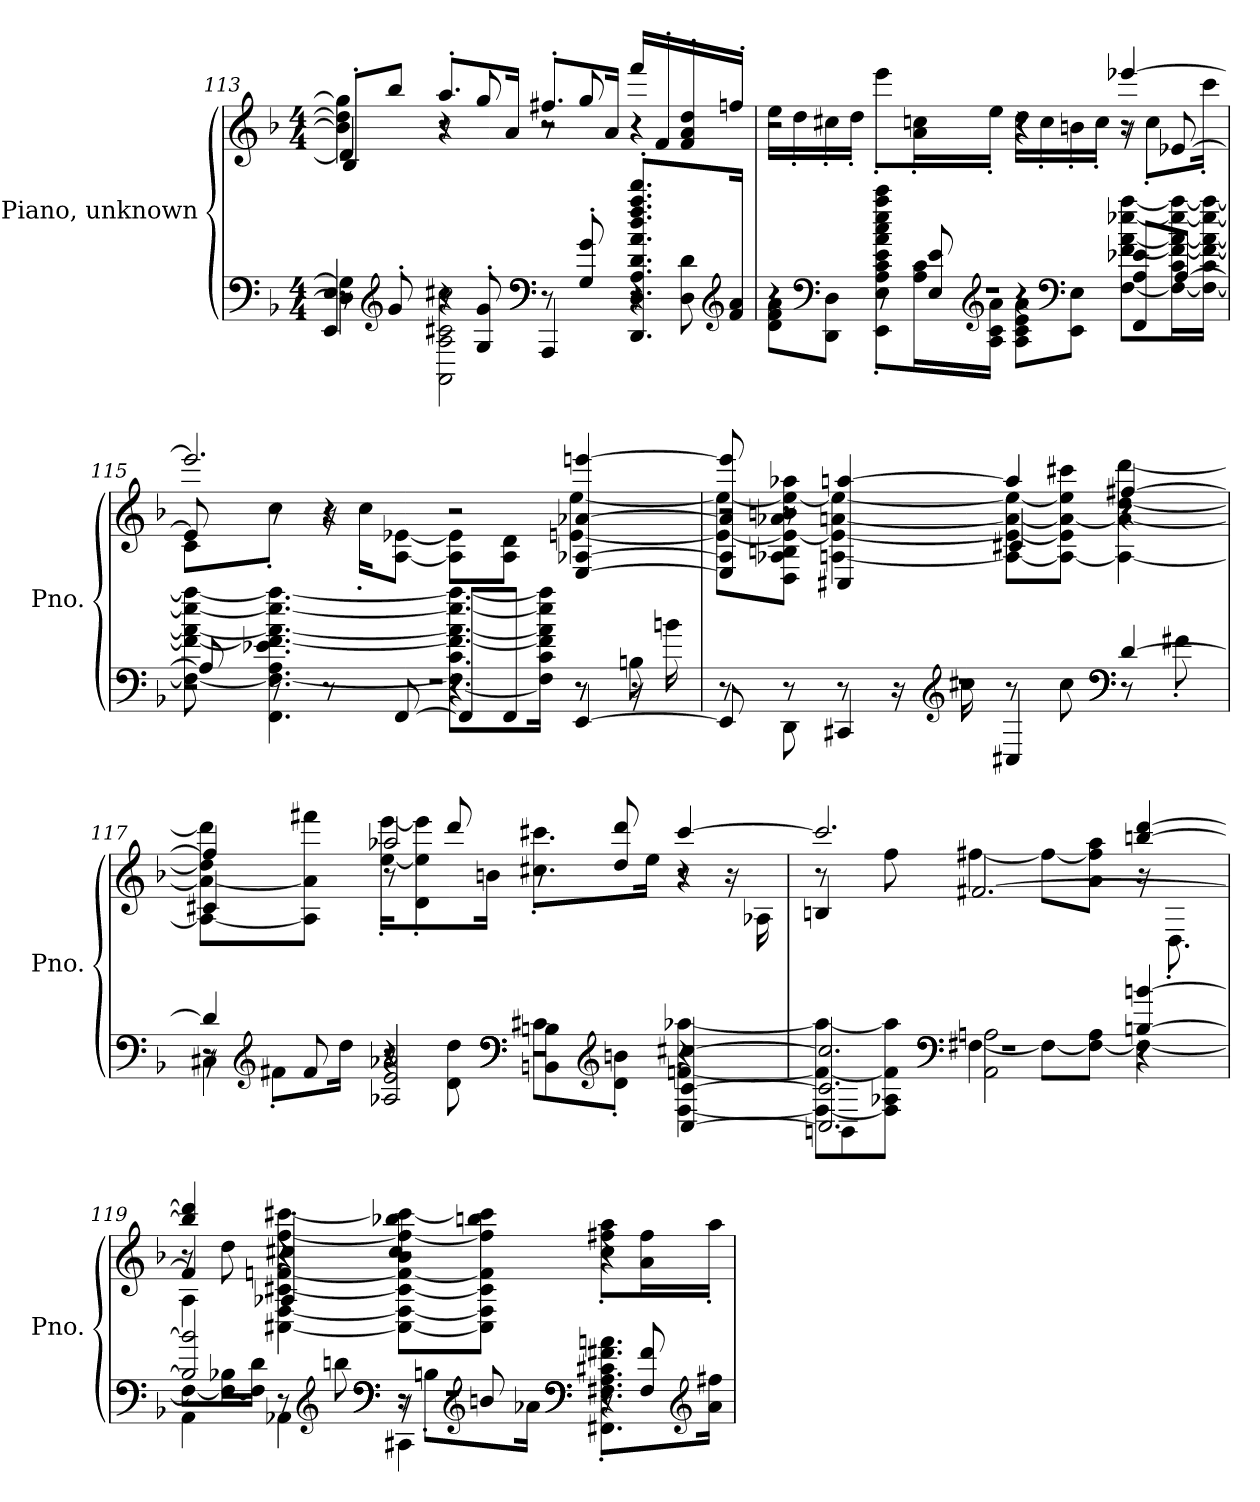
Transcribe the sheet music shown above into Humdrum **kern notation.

**kern	**kern
*part1	*part1
*staff2	*staff1
*I"Piano, unknown	*
*I'Pno.	*
*clefF4	*clefG2
*k[b-]	*k[b-]
*M4/4	*M4/4
=113	=113
*^	*^
*	*^	*	*^
8r	4D\] 4G\]	4EE/ 4E/	4d/]	4b-\] 4dd\] 4gg\]	8B-'/L
*clefG2	*	*	*	*	*
8g'/	.	.	.	.	8bb-/J
8r	2AA\ 2A\ 2c#X\ 2cc#X\	4r	8r	4r	8.aa'/L
8G/' 8g/'	.	.	8gg/	.	.
.	.	.	.	.	16a/Jk
*clefF4	*	*	*	*	*
8r	.	4AAA/	8r	2r	8.ff#X'/L
8G/' 8g/'	.	.	8gg/	.	.
.	.	.	.	.	16a/Jk
8.DD/' 8.D/' 8.A/' 8.d/' 8.a/' 8.dd/' 8.ff/' 8.aa/' 8.ddd/'L	8r	4r	4r	.	16fff/LL
.	.	.	.	.	16f'/
.	8D\ 8d\	.	.	.	16f/' 16a/' 16dd/'
*clefG2	*	*	*	*	*
16f/ 16a/Jk	.	.	.	.	16ffn'/JJ
!!LO:LB:g=z	!!	!!
=114	=114	=114	=114	=114	=114
1r	8d\ 8f\ 8a\L	4r	2r	16ee\LL	2r
.	.	.	.	16dd'\	.
*clefF4	*	*	*	*	*
.	8DD\ 8D\J	.	.	16cc#X'\	.
.	.	.	.	16dd'\JJ	.
.	8EE\' 8E\' 8A\' 8c\' 8e\' 8a\' 8cc\' 8ee\' 8aa\' 8ccc\'L	8r	.	8eee'\L	.
.	16A\ 16c\L	8E/ 8e/	.	16a\' 16ccn\'L	.
*clefG2	*	*	*	*	*
.	16A\ 16c\ 16a\JJ	.	.	16ee'\JJ	.
.	8A\ 8c\ 8e\ 8a\L	4r	4r	16dd\LL	4r
.	.	.	.	16cc'\	.
*clefF4	*	*	*	*	*
.	8EE\ 8E\J	.	.	16bn'\	.
.	.	.	.	16cc'\JJ	.
.	[8F\ [8f\ [8a\ [8ee-X\ [8aa\L	8FF/ 8A/ 8e-X/L	[4eee-X/	16r	8r
.	.	.	.	8cc'\L	.
.	16F\_ 16c\ 16f\_ 16a\_ 16ee-\_ 16aa\_L	[8A/J	.	.	[8e-X/
.	16F\_ 16c\ 16f\_ 16a\_ 16ee-\_ 16aa\_JJ	.	.	16ccc'\Jk	.
=115	=115	=115	=115	=115	=115
*	*	*^	*	*	*
1r	8F\_ 8f\_ 8a\_ 8ee-\_ 8aa\_	8A/]	2r	2.eee-/]	8c\L	8e-/]
.	4.FF\ 4.F\_ 4.A\ 4.e-X\ 4.f\_ 4.a\_ 4.ee-\_ 4.aa\_	8r	.	.	8cc'\J	8r
.	.	8r	.	.	16r	4r
.	.	.	.	.	16cc'\KL	.
.	.	[8FF/	.	.	[8A\ [8e-X\J	.
.	8.F\_ 8.c\ 8.f\_ 8.a\_ 8.ee-\_ 8.aa\_L	8FF/L]	4r	.	8A\] 8e-\]L	2r
.	.	8FF/J	.	.	8A\ 8d\J	.
.	16F\] 16c\ 16f\] 16a\] 16ee-\] 16aa\]Jk	.	.	.	.	.
.	8r	[4EE/	8r	[4E/ [4A-X/ [4a-X/ [4eeen/	[4en\ [4ee\	.
.	16r	.	8Bn\	.	.	.
.	16bn\	.	.	.	.	.
*	*	*v	*v	*	*	*
!!LO:LB:g=z	!!	!!
=116	=116	=116	=116	=116	=116
1r	8r	8EE/]	8E/] 8A-/] 8a-/] 8eee/]	8e\_ 8ee\_L	2r
.	8DD\	8r	8r	8D\ 8A-X\ 8Bn\ 8e\_ 8a-X\ 8bn\ 8ee\_ 8aa-X\J	.
.	8r	4CC#X/	4C#X/ [4aan/	[4An\ 4e\_ [4an\ 4ee\_	.
.	16r	.	.	.	.
*clefG2	*	*	*	*	*
.	16cc#X\	.	.	.	.
.	8r	4C#X/	4aa/]	8A\_ 8e\_ 8a\_ 8ee\_L	4c#X/
.	8cc#\	.	.	8A\_ 8e\] 8a\_ 8ee\] 8ccc#X\J	.
*clefF4	*	*	*	*	*
.	8r	[4d/	[4ff#X/	4A\_ 4a\_ [4dd\ [4ddd\	4r
.	8f#X'\	.	.	.	.
!!LO:PB:g=z	!!	!!
=117	=117	=117	=117	=117	=117
*	*	*^	*	*	*
8r	16r	4d/]	4C#X\	4ff#/]	8A\_ 8a\_ 8dd\] 8ddd\]L	4c#X/
*clefG2	*	*	*	*	*	*
.	8f#X'\L	.	.	.	.	.
8f#/	.	.	.	.	8A\] 8a\] 8fff#X\J	.
.	16dd\Jk	.	.	.	.	.
4r	8r	2A-X/ 2e/ 2a-X/	4r	2aa-X/	[16ee\' [16eee\'KL	8r
.	.	.	.	.	8d\' 8ee\]' 8eee\]'	.
.	8d\ 8dd\	.	.	.	.	8ddd/
.	.	.	.	.	16bn\Jk	.
*clefF4	*	*	*	*	*	*
2r	8c#X\L	.	4BBn\ 4Bn\	.	8.cc#X\' 8.ccc#X\'L	8r
*clefG2	*	*	*	*	*	*
.	8d\' 8bn\'J	.	.	.	.	8dd/ 8ddd/
.	.	.	.	.	16ee\Jk	.
.	[4F\ [4fn\ [4aa-X\	[4C#/ [4c#/ [4cc#X/	4r	[4ccc#/	8r	4r
.	.	.	.	.	16r	.
.	.	.	.	.	16A-X\	.
=118	=118	=118	=118	=118	=118	=118
1r	8F\_ 8f\_ 8aa-\_L	2.C#/] 2.c#/] 2.cc#/]	4BBn\	2.ccc#/]	8r	4Bn/
.	8F\] 8A-X\ 8f\] 8aa-\]J	.	.	.	8ff\	.
*clefF4	*	*	*	*	*	*
.	[4F#X\	.	2AA\ 2An\	.	[4ff#X\	[2.f#X/
.	8F#\L_	.	.	.	8ff#\L_	.
.	8F#\_ 8A\J	.	.	.	8a\ 8ff#\] 8aa\J	.
.	4F#\_	[4Bn/ [4bn/	4r	[4bbn/ [4ddd/	16r	.
.	.	.	.	.	8.D'\	.
!!LO:LB:g=z
=119	=119	=119	=119	=119	=119	=119
*	*	*	*	*	*	*^
1r	8F#\L_	2B/] 2b/]	4AA\	4bb/] 4ddd/]	8r	4f#/]	4A\
.	16F#\_ 16B-X\L	.	.	.	8dd\	.	.
.	16F#\] 16d\JJ	.	.	.	.	.	.
.	8r	.	4AA-X\	4r	[4C#X\ [4F\ [4c#X\ [4fn\ [4ff\ [4ccc#X\	4A-X/' 4cc#X/'	4r
*clefG2	*	*	*	*	*	*	*
.	8bbn\	.	.	.	.	.	.
*clefF4	*	*	*	*	*	*	*
.	16r	8r	4CC#X\	2r	8C#\_ 8F\_ 8c#\_ 8f\_ 8b-\ 8ff\_ 8bb-X\ 8ccc#\_L	4cc#/	2r
.	8Bn'\L	.	.	.	.	.	.
*clefG2	*	*	*	*	*	*	*
.	.	8bn/	.	.	8C#\] 8F\] 8c#\] 8f\] 8ff\] 8bbn\ 8ccc#\]J	.	.
.	16a-X\Jk	.	.	.	.	.	.
*clefF4	*	*	*	*	*	*	*
.	8.FF#X\' 8.F#X\' 8.A\' 8.c#X\' 8.f#X\' 8.an\'L	8r	4r	.	8cc#\' 8ff#X\' 8aa\'L	4r	.
.	.	8F#/ 8f#/	.	.	16a\ 16ff#\L	.	.
*clefG2	*	*	*	*	*	*	*
.	16a\ 16ff#X\Jk	.	.	.	16aa'\JJ	.	.
*v	*v	*v	*v	*	*	*	*
*	*v	*v	*v	*v
=	=
*-	*-
